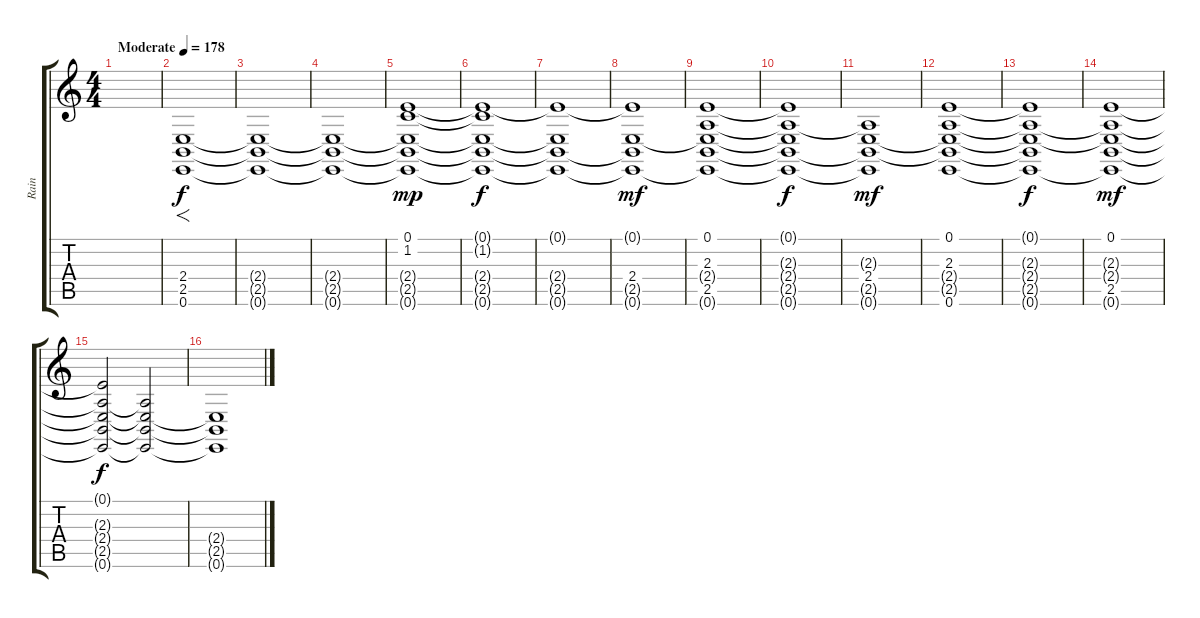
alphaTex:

\track ("Rain" "Rain") {instrument applause}
\staff {score tabs}
\tuning (E4 B3 G3 D3 A2 E2) {hide}
\ts (4 4)
\tempo (178 "Moderate")
\clef g2
\ks c
|
(2.4 2.5 0.6).1{f} |
(2.4{t} 2.5{t} 0.6{t}).1{dy f} |
(2.4{t} 2.5{t} 0.6{t}).1 |
(0.1 1.2 2.4{t} 2.5{t} 0.6{t}).1{dy mp} |
(0.1{t} 1.2{t} 2.4{t} 2.5{t} 0.6{t}).1{dy f} |
(0.1{t} 2.4{t} 2.5{t} 0.6{t}).1 |
(0.1{t} 2.4 2.5{t} 0.6{t}).1{dy mf} |
(0.1 2.3 2.4{t} 2.5 0.6{t}).1 |
(0.1{t} 2.3{t} 2.4{t} 2.5{t} 0.6{t}).1{dy f} |
(2.3{t} 2.4 2.5{t} 0.6{t}).1{dy mf} |
(0.1 2.3 2.4{t} 2.5{t} 0.6).1 |
(0.1{t} 2.3{t} 2.4{t} 2.5{t} 0.6{t}).1{dy f} |
(0.1 2.3{t} 2.4{t} 2.5 0.6{t}).1{dy mf} |
(0.1{t} 2.3{t} 2.4{t} 2.5{t} 0.6{t}).2{dy f} (2.3{t} 2.4{t} 2.5{t} 0.6{t}).2 |
(2.4{t} 2.5{t} 0.6{t}).1
